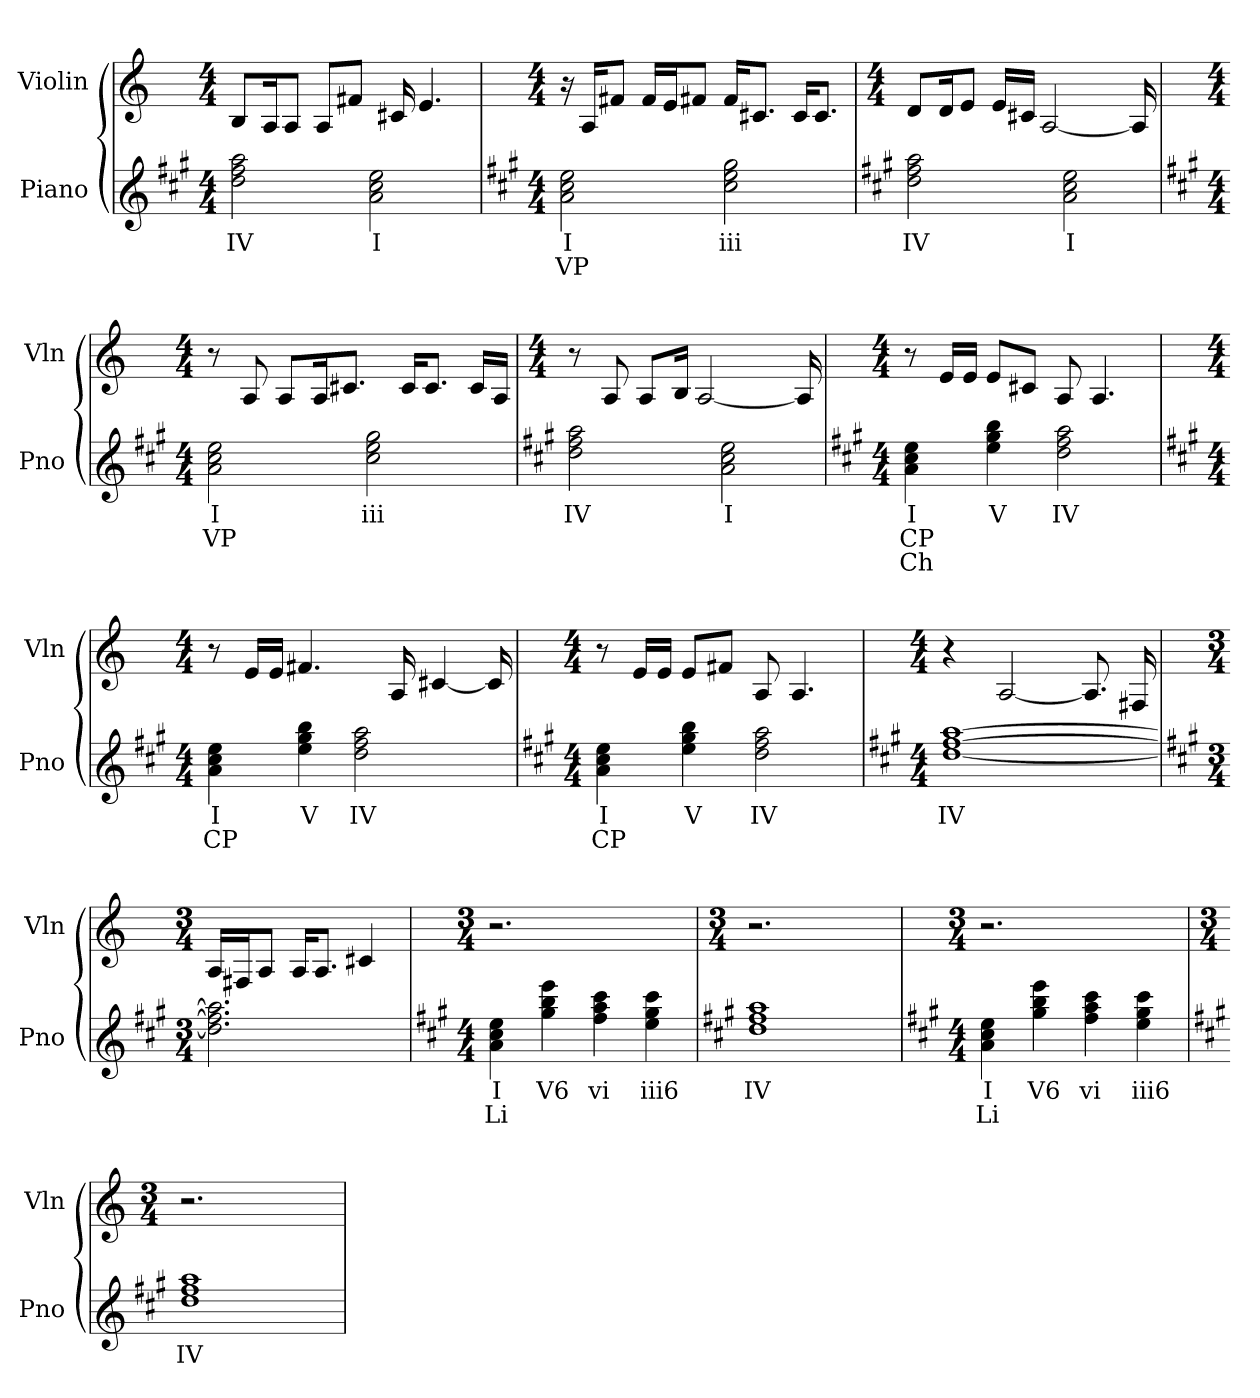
**kern	**text	**text	**text	**kern
*part2	*part2	*part2	*part2	*part1
*staff2	*staff2	*staff2	*staff2	*staff1
*I"Piano	*	*	*	*I"Violin
*I'Pno	*	*	*	*I'Vln
*k[f#c#g#]	*	*	*	*
*A:	*	*	*	*
*M4/4	*	*	*	*M4/4
=	=	=	=	=
2dd 2ff# 2aa	IV	.	.	8BL
.	.	.	.	16AK
.	.	.	.	8AJ
.	.	.	.	8AL
.	.	.	.	8f#XJ
2a 2cc# 2ee	I	.	.	.
.	.	.	.	16c#X
.	.	.	.	4.e
=	=	=	=	=
*k[f#c#g#]	*	*	*	*
*A:	*	*	*	*
*M4/4	*	*	*	*M4/4
2a 2cc# 2ee	I	VP	.	16r
.	.	.	.	16AKL
.	.	.	.	8f#XJ
.	.	.	.	16f#LL
.	.	.	.	16eJ
.	.	.	.	8f#XJ
2cc# 2ee 2gg#	iii	.	.	16f#KL
.	.	.	.	8.c#XJ
.	.	.	.	16c#KL
.	.	.	.	8.c#J
=	=	=	=	=
*k[f#c#g#]	*	*	*	*
*A:	*	*	*	*
*	*	*	*	*M4/4
2dd 2ff# 2aa	IV	.	.	8dL
.	.	.	.	16dK
.	.	.	.	8eJ
.	.	.	.	16eLL
.	.	.	.	16c#XJJ
.	.	.	.	[2A
2a 2cc# 2ee	I	.	.	.
.	.	.	.	16A]
=	=	=	=	=
*k[f#c#g#]	*	*	*	*
*A:	*	*	*	*
*M4/4	*	*	*	*M4/4
2a 2cc# 2ee	I	VP	.	8r
.	.	.	.	8A
.	.	.	.	8AL
.	.	.	.	16AK
.	.	.	.	8.c#XJ
2cc# 2ee 2gg#	iii	.	.	.
.	.	.	.	16c#KL
.	.	.	.	8.c#J
.	.	.	.	16c#LL
.	.	.	.	16AJJ
=	=	=	=	=
*k[f#c#g#]	*	*	*	*
*A:	*	*	*	*
*	*	*	*	*M4/4
2dd 2ff# 2aa	IV	.	.	8r
.	.	.	.	8A
.	.	.	.	8AL
.	.	.	.	16BJk
.	.	.	.	[2A
2a 2cc# 2ee	I	.	.	.
.	.	.	.	16A]
=	=	=	=	=
*k[f#c#g#]	*	*	*	*
*A:	*	*	*	*
*M4/4	*	*	*	*M4/4
4a 4cc# 4ee	I	CP	Ch	8r
.	.	.	.	16eLL
.	.	.	.	16eJJ
4ee 4gg# 4bb	V	.	.	8eL
.	.	.	.	8c#XJ
2dd 2ff# 2aa	IV	.	.	8A
.	.	.	.	4.A
=	=	=	=	=
*k[f#c#g#]	*	*	*	*
*A:	*	*	*	*
*M4/4	*	*	*	*M4/4
4a 4cc# 4ee	I	CP	.	8r
.	.	.	.	16eLL
.	.	.	.	16eJJ
4ee 4gg# 4bb	V	.	.	4.f#X
2dd 2ff# 2aa	IV	.	.	.
.	.	.	.	16A
.	.	.	.	[4c#X
.	.	.	.	16c#]
=	=	=	=	=
*k[f#c#g#]	*	*	*	*
*A:	*	*	*	*
*M4/4	*	*	*	*M4/4
4a 4cc# 4ee	I	CP	.	8r
.	.	.	.	16eLL
.	.	.	.	16eJJ
4ee 4gg# 4bb	V	.	.	8eL
.	.	.	.	8f#XJ
2dd 2ff# 2aa	IV	.	.	8A
.	.	.	.	4.A
=	=	=	=	=
*k[f#c#g#]	*	*	*	*
*A:	*	*	*	*
*M4/4	*	*	*	*M4/4
[1dd [1ff# [1aa	IV	.	.	4r
.	.	.	.	[2A
.	.	.	.	8.A]
.	.	.	.	16F#X
=	=	=	=	=
*k[f#c#g#]	*	*	*	*
*A:	*	*	*	*
*M3/4	*	*	*	*M3/4
2.dd] 2.ff#] 2.aa]	.	.	.	16ALL
.	.	.	.	16F#XJ
.	.	.	.	8AJ
.	.	.	.	16AKL
.	.	.	.	8.AJ
.	.	.	.	4c#X
=	=	=	=	=
*k[f#c#g#]	*	*	*	*
*A:	*	*	*	*
*M4/4	*	*	*	*M3/4
4a 4cc# 4ee	I	Li	.	2.r
4gg# 4bb 4eee	V6	.	.	.
4ff# 4aa 4ccc#	vi	.	.	.
4ee 4gg# 4ccc#	iii6	.	.	4ryy
=	=	=	=	=
*k[f#c#g#]	*	*	*	*
*A:	*	*	*	*
*	*	*	*	*M3/4
1dd 1ff# 1aa	IV	.	.	2.r
.	.	.	.	4ryy
=	=	=	=	=
*k[f#c#g#]	*	*	*	*
*A:	*	*	*	*
*M4/4	*	*	*	*M3/4
4a 4cc# 4ee	I	Li	.	2.r
4gg# 4bb 4eee	V6	.	.	.
4ff# 4aa 4ccc#	vi	.	.	.
4ee 4gg# 4ccc#	iii6	.	.	4ryy
=	=	=	=	=
*k[f#c#g#]	*	*	*	*
*A:	*	*	*	*
*	*	*	*	*M3/4
1dd 1ff# 1aa	IV	.	.	2.r
.	.	.	.	4ryy
=	=	=	=	=
*-	*-	*-	*-	*-
